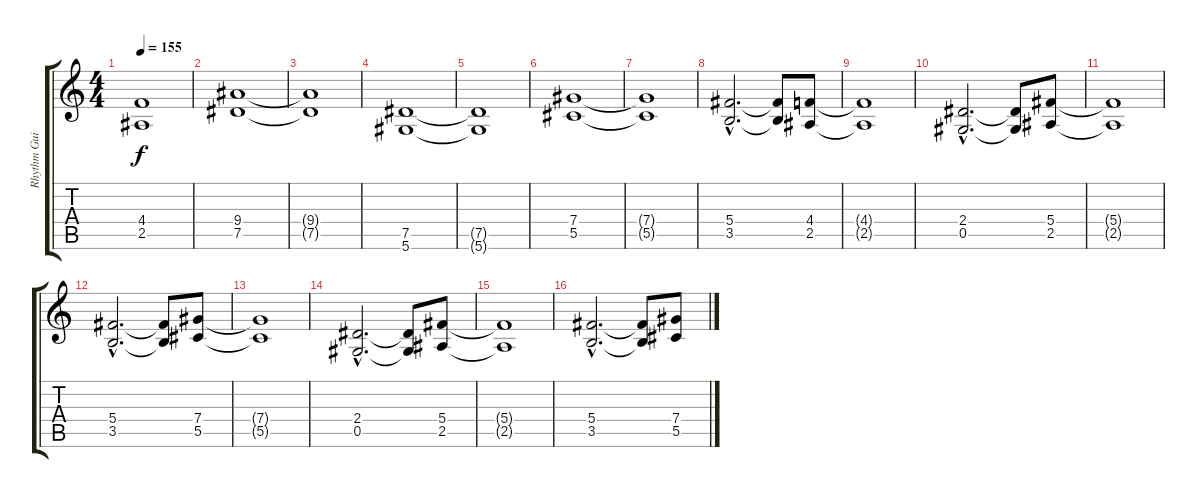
\track ("Rhythm Guitar" "Rhythm Gui") {instrument distortionguitar}
\staff {score tabs}
\tuning (Eb4 Bb3 Gb3 Db3 Ab2 Eb2) {hide}
\ts (4 4)
\tempo 155
\clef g2
\ks c
(4.4{t} 2.5{t}).1{dy f} |
(9.4 7.5).1 |
(9.4{t} 7.5{t}).1 |
(7.5 5.6).1 |
(7.5{t} 5.6{t}).1 |
(7.4 5.5).1 |
(7.4{t} 5.5{t}).1 |
(5.4{hac} 3.5{hac}).2{d} (5.4{t} 3.5{t}).8 (4.4 2.5).8 |
(4.4{t} 2.5{t}).1 |
(2.4{hac} 0.5{hac}).2{d} (2.4{t} 0.5{t}).8 (5.4 2.5).8 |
(5.4{t} 2.5{t}).1 |
(5.4{hac} 3.5{hac}).2{d} (5.4{t} 3.5{t}).8 (7.4 5.5).8 |
(7.4{t} 5.5{t}).1 |
(2.4{hac} 0.5{hac}).2{d} (2.4{t} 0.5{t}).8 (5.4 2.5).8 |
(5.4{t} 2.5{t}).1 |
(5.4{hac} 3.5{hac}).2{d} (5.4{t} 3.5{t}).8 (7.4 5.5).8
